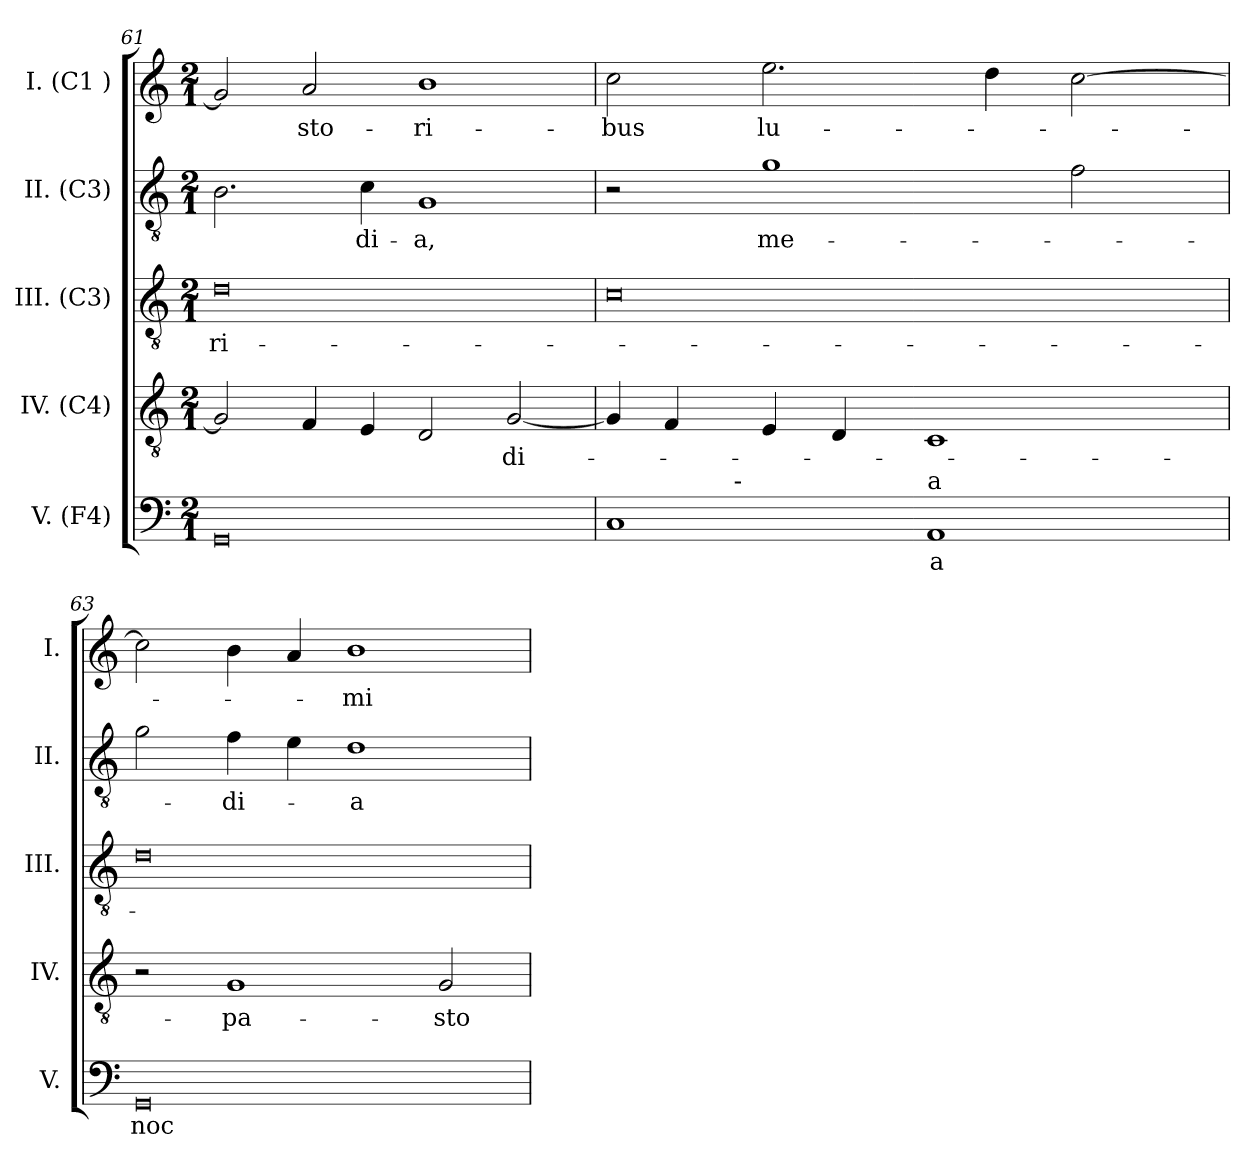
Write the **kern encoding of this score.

**kern	**text	**kern	**text	**kern	**text	**kern	**text	**kern	**text
*part5	*part5	*part4	*part4	*part3	*part3	*part2	*part2	*part1	*part1
*staff5	*staff5	*staff4	*staff4	*staff3	*staff3	*staff2	*staff2	*staff1	*staff1
*I"V. (F4)	*	*I"IV. (C4)	*	*I"III. (C3)	*	*I"II. (C3)	*	*I"I. (C1 )	*
*I'V.	*	*I'IV.	*	*I'III.	*	*I'II.	*	*I'I.	*
*clefF4	*	*clefGv2	*	*clefGv2	*	*clefGv2	*	*clefG2	*
*	*	*	*	*	*	*	*	*k[]	*
*	*	*	*	*	*	*	*	*C:	*
*M2/1	*	*M2/1	*	*M2/1	*	*M2/1	*	*M2/1	*
=61	=61	=61	=61	=61	=61	=61	=61	=61	=61
!	!	!	!	!	!LO:LY:b:rj	!	!	!	!
0GG	.	2G/]	.	0d	-ri-	2.B\	.	2g/]	.
!	!	!	!	!	!	!	!	!	!LO:LY:b:cj
.	.	4F/	.	.	.	.	.	2a/	-sto-
!	!	!	!	!	!	!	!LO:LY:b:cj	!	!
.	.	4E/	.	.	.	4c\	-di-	.	.
!	!	!	!	!	!	!	!LO:LY:b:cj	!	!LO:LY:b:cj
.	.	2D/	.	.	.	1G	-a,	1b	-ri-
!	!	!	!LO:LY:b:cj	!	!	!	!	!	!
.	.	[>2G/	-di-	.	.	.	.	.	.
!!LO:PB:g=z
=62	=62	=62	=62	=62	=62	=62	=62	=62	=62
!LO:TX:b:t=-ni	!	!	!	!	!	!	!	!	!
!	!	!	!	!	!	!	!	!	!LO:LY:b:cj
*^	*	*^	*	*	*	*	*	*	*
*	*^	*	*	*^	*	*	*	*	*	*	*
1C	4ryy	2ryy	.	4G/]	4ryy	2ryy	.	0c	.	2r	.	2cc\	-bus
.	8ryy	.	.	4F/	32ryy	.	.	.	.	.	.	.	.
.	.	.	.	.	1ryy	.	.	.	.	.	.	.	.
.	32.ryy	.	.	.	.	.	.	.	.	.	.	.	.
!	!LO:TX:a:t=-	!	!	!	!	!	!	!	!	!	!	!	!
.	1ryy	.	.	.	.	.	.	.	.	.	.	.	.
!	!	!	!	!	!	!	!	!	!	!	!LO:LY:b:cj	!	!LO:LY:b:cj
.	.	32ryy	.	4E/	.	4ryy	.	.	.	1g	me-	2.ee\	lu-
.	.	1ryy	.	.	.	.	.	.	.	.	.	.	.
.	.	.	.	4D/	.	8ryy	.	.	.	.	.	.	.
.	.	.	.	.	.	16ryy	.	.	.	.	.	.	.
.	.	.	.	.	.	64ryy	.	.	.	.	.	.	.
.	.	.	.	.	.	1ryy	.	.	.	.	.	.	.
!LO:TX:a:t=a	!	!	!	!	!	!	!	!	!	!	!	!	!
!	!	!	!LO:LY:b:rj	!	!	!	!	!	!	!	!	!	!
1AA	.	.	-a	1C	.	.	.	.	.	.	.	.	.
.	.	.	.	.	.	.	.	.	.	.	.	4dd\	.
.	.	.	.	.	2ryy	.	.	.	.	.	.	.	.
.	2ryy	.	.	.	.	.	.	.	.	.	.	.	.
.	.	.	.	.	.	.	.	.	.	2f\	.	[>2cc\	.
.	.	4...ryy	.	.	.	.	.	.	.	.	.	.	.
.	.	.	.	.	8..ryy	.	.	.	.	.	.	.	.
.	16ryy	.	.	.	.	.	.	.	.	.	.	.	.
.	.	.	.	.	.	32.ryy	.	.	.	.	.	.	.
.	64ryy	.	.	.	.	.	.	.	.	.	.	.	.
=63	=63	=63	=63	=63	=63	=63	=63	=63	=63	=63	=63	=63	=63
!	!	!	!LO:LY:b:cj	!	!	!	!	!	!	!	!	!	!
*v	*v	*v	*	*	*	*	*	*	*	*	*	*	*
*	*	*v	*v	*v	*	*	*	*	*	*	*
0GG	noc-	2r	.	0d	.	2g\	.	2cc\]	.
!	!	!	!LO:LY:b:cj	!	!	!	!LO:LY:b:cj	!	!
.	.	1G	-pa-	.	.	4f\	-di-	4b\	.
.	.	.	.	.	.	4e\	.	4a/	.
!	!	!	!	!	!	!	!LO:LY:b:rj	!	!LO:LY:b:cj
.	.	.	.	.	.	1d	-a	1b	-mi-
!	!	!	!LO:LY:b:cj	!	!	!	!	!	!
.	.	2G/	-sto-	.	.	.	.	.	.
=	=	=	=	=	=	=	=	=	=
*-	*-	*-	*-	*-	*-	*-	*-	*-	*-
